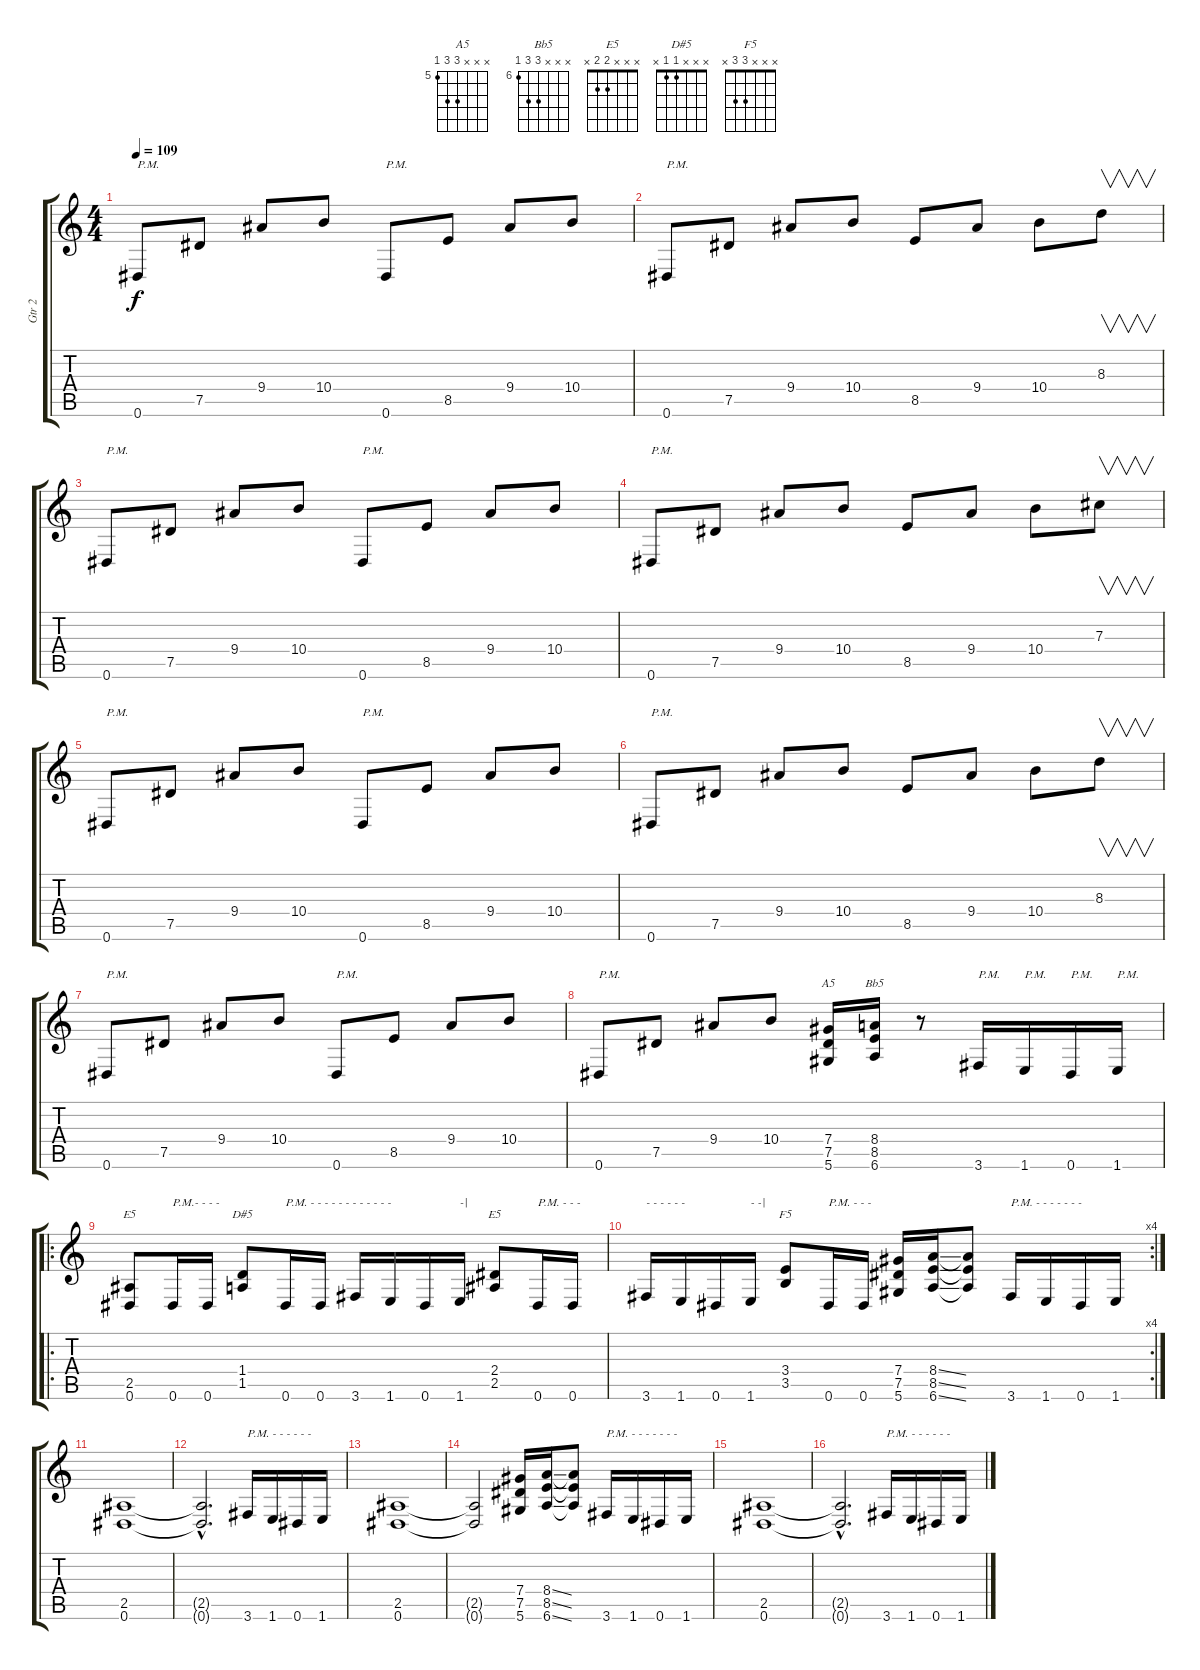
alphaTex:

\track ("Gtr 2" "Gtr 2") {instrument distortionguitar}
\staff {score tabs}
\tuning (Eb4 Bb3 Gb3 Db3 Ab2 Eb2) {hide}
\chord ("A5" x x x 7 7 5) {firstfret 5}
\chord ("Bb5" x x x 8 8 6) {firstfret 6}
\chord ("E5" x x x x 2 0)
\chord ("D#5" x x x 1 1 x)
\chord ("E5" x x x 2 2 x)
\chord ("F5" x x x 3 3 x)
\ts (4 4)
\tempo 109
\clef g2
\ks c
0.6.8{txt "P.M." dy f} 7.5.8 9.4.8 10.4.8 0.6.8{txt "P.M."} 8.5.8 9.4.8 10.4.8 |
0.6.8{txt "P.M."} 7.5.8 9.4.8 10.4.8 8.5.8 9.4.8 10.4.8 8.3.8{v} |
0.6.8{txt "P.M."} 7.5.8 9.4.8 10.4.8 0.6.8{txt "P.M."} 8.5.8 9.4.8 10.4.8 |
0.6.8{txt "P.M."} 7.5.8 9.4.8 10.4.8 8.5.8 9.4.8 10.4.8 7.3.8{v} |
0.6.8{txt "P.M."} 7.5.8 9.4.8 10.4.8 0.6.8{txt "P.M."} 8.5.8 9.4.8 10.4.8 |
0.6.8{txt "P.M."} 7.5.8 9.4.8 10.4.8 8.5.8 9.4.8 10.4.8 8.3.8{v} |
0.6.8{txt "P.M."} 7.5.8 9.4.8 10.4.8 0.6.8{txt "P.M."} 8.5.8 9.4.8 10.4.8 |
0.6.8{txt "P.M."} 7.5.8 9.4.8 10.4.8 (7.4 7.5 5.6).16{ch "A5"} (8.4 8.5 6.6).16{ch "Bb5"} r.8 3.6.16{txt "P.M."} 1.6.16{txt "P.M."} 0.6.16{txt "P.M."} 1.6.16{txt "P.M."} |
\ro
(2.5 0.6).8{ch "E5"} 0.6.16{txt "P.M.- - - -"} 0.6.16 (1.4 1.5).8{ch "D#5"} 0.6.16{txt "P.M. - - - - - - - - - - - -"} 0.6.16 3.6.16 1.6.16 0.6.16 1.6.16{txt "-|"} (2.4 2.5).8{ch "E5"} 0.6.16{txt "P.M. - - - "} 0.6.16 |
\rc 4
3.6.16{txt "- - - - - - "} 1.6.16 0.6.16 1.6.16{txt "- -|"} (3.4 3.5).8{ch "F5"} 0.6.16{txt "P.M. - - - "} 0.6.16 (7.4 7.5 5.6).16 (8.4{ss} 8.5{ss} 6.6{ss}).16 (8.4{t} 8.5{t} 6.6{t}).8 3.6.16{txt "P.M. - - - - - - - "} 1.6.16 0.6.16 1.6.16 |
(2.5 0.6).1 |
(2.5{hac t} 0.6{hac t}).2{d} 3.6.16{txt "P.M. - - - - - -"} 1.6.16 0.6.16 1.6.16 |
(2.5 0.6).1 |
(2.5{t} 0.6{t}).2 (7.4 7.5 5.6).16 (8.4{ss} 8.5{ss} 6.6{ss}).16 (8.4{t} 8.5{t} 6.6{t}).8 3.6.16{txt "P.M. - - - - - - - "} 1.6.16 0.6.16 1.6.16 |
(2.5 0.6).1 |
(2.5{hac t} 0.6{hac t}).2{d} 3.6.16{txt "P.M. - - - - - -"} 1.6.16 0.6.16 1.6.16
